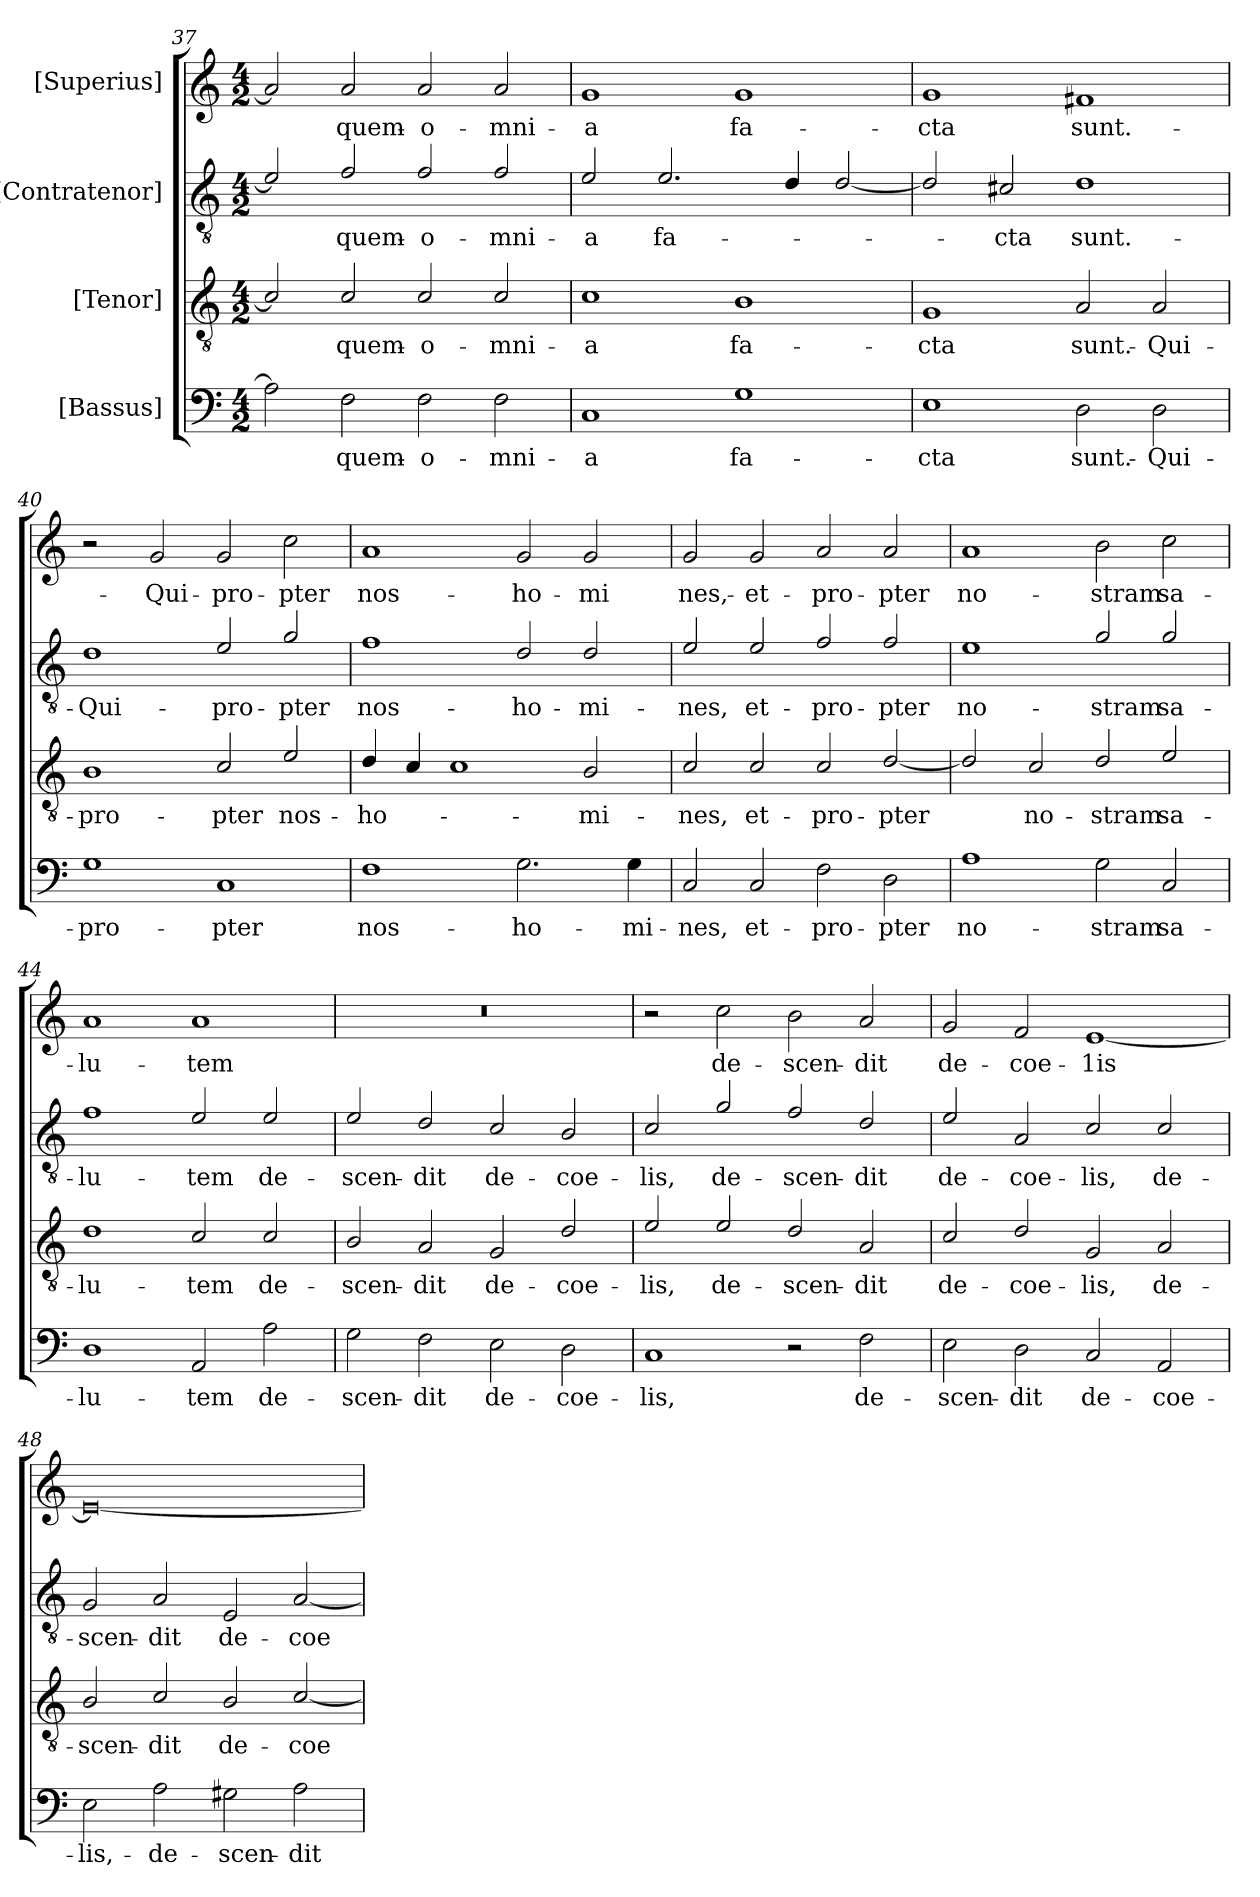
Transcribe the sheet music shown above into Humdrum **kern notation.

**kern	**text	**kern	**text	**kern	**text	**kern	**text
*part4	*part4	*part3	*part3	*part2	*part2	*part1	*part1
*staff4	*staff4	*staff3	*staff3	*staff2	*staff2	*staff1	*staff1
*I"[Bassus]	*	*I"[Tenor]	*	*I"[Contratenor]	*	*I"[Superius]	*
*clefF4	*	*clefGv2	*	*clefGv2	*	*clefG2	*
*k[]	*	*k[]	*	*k[]	*	*k[]	*
*M4/2	*	*M4/2	*	*M4/2	*	*M4/2	*
=37	=37	=37	=37	=37	=37	=37	=37
2A\]	.	2c/]	.	2e/]	.	2a/]	.
2F\	quem-	2c/	quem-	2f/	quem-	2a/	quem-
2F\	o-	2c/	o-	2f/	o-	2a/	o-
2F\	-mni-	2c/	-mni-	2f/	-mni-	2a/	-mni-
=38	=38	=38	=38	=38	=38	=38	=38
1C/	-a	1c\	-a	2e/	-a	1g/	-a
.	.	.	.	2.e/	fa-	.	.
1G\	fa-	1B\	fa-	.	.	1g/	fa­-
.	.	.	.	4d/	.	.	.
.	.	.	.	[2d/	.	.	.
=39	=39	=39	=39	=39	=39	=39	=39
1E\	-cta	1G/	-cta	2d/]	.	1g/	-cta
.	.	.	.	2c#X/	-cta	.	.
2D\	sunt.-	2A/	sunt.-	1d\	sunt.-	1f#X/	sunt.-
2D\	Qui-	2A/	Qui-	.	.	.	.
=40	=40	=40	=40	=40	=40	=40	=40
1G\	pro-	1B\	pro-	1d\	Qui-	2r	.
.	.	.	.	.	.	2g/	Qui-
1C/	-pter	2c/	-pter	2e/	pro-	2g/	pro-
.	.	2e/	nos-	2g/	-pter	2cc\	-pter
=41	=41	=41	=41	=41	=41	=41	=41
1F\	nos-	4d/	ho-	1f\	nos-	1a/	nos-
.	.	4c/	.	.	.	.	.
.	.	1c\	.	.	.	.	.
2.G\	ho-	.	.	2d/	ho-	2g/	ho-
.	.	2B/	-mi-	2d/	-mi-	2g/	-mi
4G\	-mi-	.	.	.	.	.	.
=42	=42	=42	=42	=42	=42	=42	=42
2C/	-nes,	2c/	-nes,	2e/	-nes,	2g/	nes,-
2C/	et-	2c/	et-	2e/	et-	2g/	et-
2F\	pro-	2c/	pro-	2f/	pro-	2a/	pro-
2D\	-pter	[2d/	-pter	2f/	-pter	2a/	-pter
=43	=43	=43	=43	=43	=43	=43	=43
1A\	no-	2d/]	.	1e\	no-	1a/	no-
.	.	2c/	no-	.	.	.	.
2G\	-stram	2d/	-stram	2g/	-stram	2b\	-stram
2C/	sa-	2e/	sa-	2g/	sa-	2cc\	sa-
=44	=44	=44	=44	=44	=44	=44	=44
1D\	-lu-	1d\	-lu-	1f\	-lu-	1a/	-lu-
2AA/	-tem	2c/	-tem	2e/	-tem	1a/	-tem
2A\	de-	2c/	de-	2e/	de-	.	.
=45	=45	=45	=45	=45	=45	=45	=45
2G\	-scen-	2B/	-scen-	2e/	-scen-	0r	.
2F\	-dit	2A/	-dit	2d/	-dit	.	.
2E\	de-	2G/	de-	2c/	de-	.	.
2D\	coe-	2d/	coe-	2B/	coe-	.	.
=46	=46	=46	=46	=46	=46	=46	=46
1C/	-lis,	2e/	-lis,	2c/	-lis,	2r	.
.	.	2e/	de-	2g/	de-	2cc\	de-
2r	.	2d/	-scen-	2f/	scen-	2b\	-scen-
2F\	de-	2A/	-dit	2d/	-dit	2a/	-dit
=47	=47	=47	=47	=47	=47	=47	=47
2E\	-scen-	2c/	de-	2e/	de-	2g/	de-
2D\	-dit	2d/	coe-	2A/	coe-	2f/	coe-
2C/	de-	2G/	-lis,	2c/	-lis,	[1e/	-1is
2AA/	coe-	2A/	de-	2c/	de-	.	.
=48	=48	=48	=48	=48	=48	=48	=48
2E\	lis,-	2B/	-scen-	2G/	-scen-	0e/_	.
2A\	de-	2c/	-dit	2A/	-dit	.	.
2G#X\	-scen-	2B/	de-	2E/	de-	.	.
2A\	-dit	[2c/	coe-	[2A/	coe-	.	.
=	=	=	=	=	=	=	=
*-	*-	*-	*-	*-	*-	*-	*-
